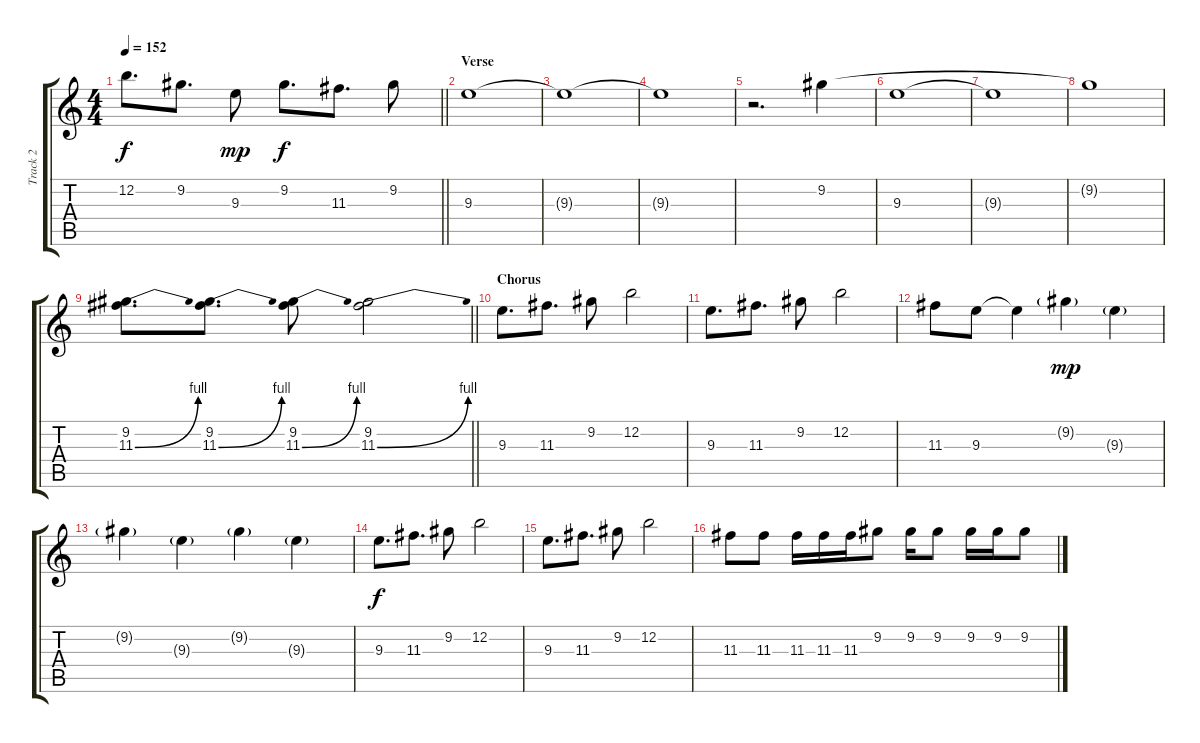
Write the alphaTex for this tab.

\track ("Track 2" "Track 2") {instrument overdrivenguitar}
\staff {score tabs}
\tuning (E4 B3 G3 D3 A2 E2) {hide}
\ts (4 4)
\tempo 152
\clef g2
\barLineRight lightlight
\ks c
12.2.8{d dy f} 9.2.8{d} 9.3.8{dy mp} 9.2.8{d dy f} 11.3.8{d} 9.2.8 |
\section ("" "Verse")
9.3.1 |
9.3{t}.1 |
9.3{t}.1 |
r.2{d} 9.2.4 |
9.3.1 |
9.3{t}.1 |
9.2{t}.1 |
\barLineRight lightlight
(9.2 11.3{be (bend 0 0 60 4)}).8{d} (9.2 11.3{be (bend 0 0 60 4)}).8{d} (9.2 11.3{be (bend 0 0 60 4)}).8 (9.2 11.3{be (bend 0 0 60 4)}).2 |
\section ("" "Chorus")
9.3.8{d} 11.3.8{d} 9.2.8 12.2.2 |
9.3.8{d} 11.3.8{d} 9.2.8 12.2.2 |
11.3.8 9.3.8 9.3{t}.4 9.2{g}.4{dy mp} 9.3{g}.4 |
9.2{g}.4 9.3{g}.4 9.2{g}.4 9.3{g}.4 |
9.3.8{d dy f} 11.3.8{d} 9.2.8 12.2.2 |
9.3.8{d} 11.3.8{d} 9.2.8 12.2.2 |
11.3.8 11.3.8 11.3.16 11.3.16 11.3.16 9.2.8 9.2.16 9.2.8 9.2.16 9.2.16 9.2.8
